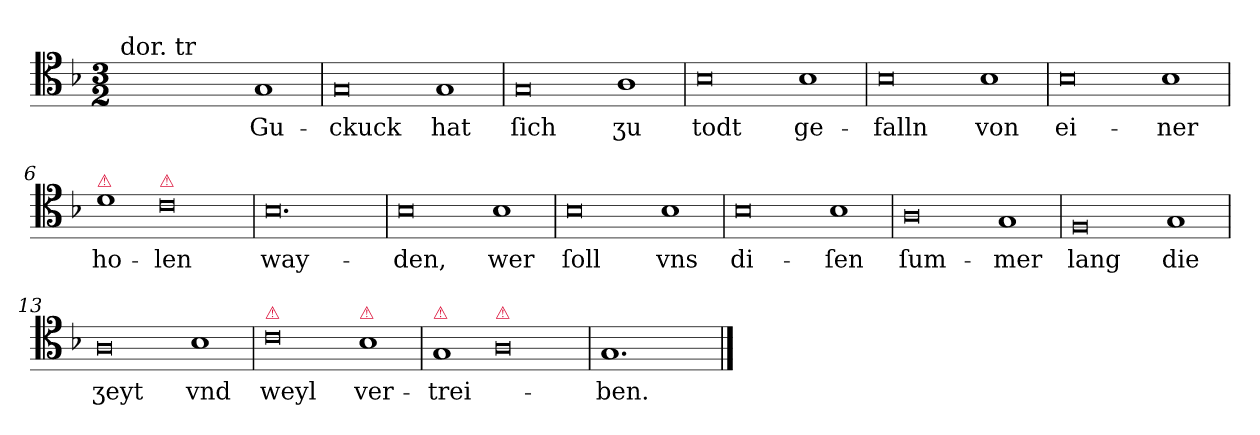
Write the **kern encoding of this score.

**kern	**text
*part1	*part1
*staff1	*staff1
*clefC4	*
*k[b-]	*
*G:dor	*
*M3/2	*
=1	=1
!LO:TX:a:t=dor. tr	!
2ryy	.
2ryy	.
!LO:N:vis=1	!
2G	Gu-
=1	=1
!LO:N:vis=0	!
1G	-ckuck
!LO:N:vis=1	!
2G	hat
=2	=2
!LO:N:vis=0	!
1G	ſich
!LO:N:vis=1	!
2A	ʒu
=3	=3
!LO:N:vis=0	!
1B-	todt
!LO:N:vis=1	!
2B-	ge-
=4	=4
!LO:N:vis=0	!
1B-	-falln
!LO:N:vis=1	!
2B-	von
=5	=5
!LO:N:vis=0	!
1B-	ei-
!LO:N:vis=1	!
2B-	-ner
=6	=6
!LO:TX:a:color=crimson:t=⚠	!
!LO:N:vis=1	!
2d	ho-
!LO:TX:a:color=crimson:t=⚠	!
!LO:N:vis=0	!
1c	-len
=7	=7
!LO:N:vis=0.	!
1.B-	way-
=8	=8
!LO:N:vis=0	!
1B-	-den,
!LO:N:vis=1	!
2B-	wer
=9	=9
!LO:N:vis=0	!
1B-	ſoll
!LO:N:vis=1	!
2B-	vns
=10	=10
!LO:N:vis=0	!
1B-	di-
!LO:N:vis=1	!
2B-	-ſen
=11	=11
!LO:N:vis=0	!
1A	ſum-
!LO:N:vis=1	!
2G	-mer
=12	=12
!LO:N:vis=0	!
1F	lang
!LO:N:vis=1	!
2G	die
=13	=13
!LO:N:vis=0	!
1A	ʒeyt
!LO:N:vis=1	!
2B-	vnd
=14	=14
!LO:TX:a:color=crimson:t=⚠	!
!LO:N:vis=0	!
1c	weyl
!LO:TX:a:color=crimson:t=⚠	!
!LO:N:vis=1	!
2B-	ver-
=15	=15
!LO:TX:a:color=crimson:t=⚠	!
!LO:N:vis=1	!
2G	-trei-
!LO:TX:a:color=crimson:t=⚠	!
!LO:N:vis=0	!
1A	.
=16	=16
1.G/	-ben.
==	==
*-	*-
